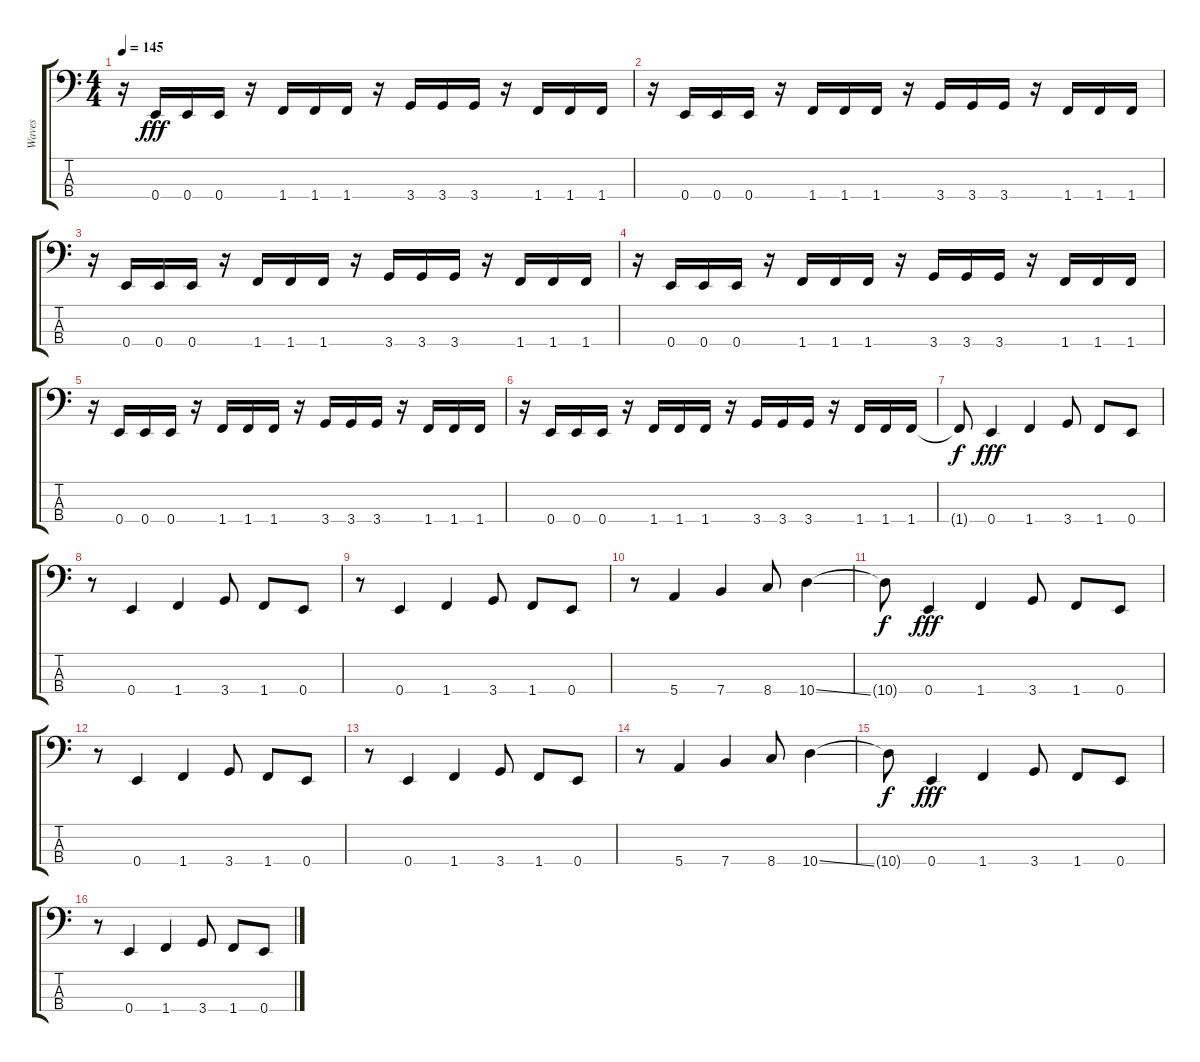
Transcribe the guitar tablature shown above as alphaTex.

\track ("Waves" "Waves") {instrument electricbasspick}
\staff {score tabs}
\tuning (G2 D2 A1 E1) {hide}
\ts (4 4)
\tempo 145
\clef f4
\ks c
r.16{dy fff} 0.4.16 0.4.16 0.4.16 r.16 1.4.16 1.4.16 1.4.16 r.16 3.4.16 3.4.16 3.4.16 r.16 1.4.16 1.4.16 1.4.16 |
r.16 0.4.16 0.4.16 0.4.16 r.16 1.4.16 1.4.16 1.4.16 r.16 3.4.16 3.4.16 3.4.16 r.16 1.4.16 1.4.16 1.4.16 |
r.16 0.4.16 0.4.16 0.4.16 r.16 1.4.16 1.4.16 1.4.16 r.16 3.4.16 3.4.16 3.4.16 r.16 1.4.16 1.4.16 1.4.16 |
r.16 0.4.16 0.4.16 0.4.16 r.16 1.4.16 1.4.16 1.4.16 r.16 3.4.16 3.4.16 3.4.16 r.16 1.4.16 1.4.16 1.4.16 |
r.16 0.4.16 0.4.16 0.4.16 r.16 1.4.16 1.4.16 1.4.16 r.16 3.4.16 3.4.16 3.4.16 r.16 1.4.16 1.4.16 1.4.16 |
r.16 0.4.16 0.4.16 0.4.16 r.16 1.4.16 1.4.16 1.4.16 r.16 3.4.16 3.4.16 3.4.16 r.16 1.4.16 1.4.16 1.4.16 |
1.4{t}.8{dy f} 0.4.4{dy fff} 1.4.4 3.4.8 1.4.8 0.4.8 |
r.8 0.4.4 1.4.4 3.4.8 1.4.8 0.4.8 |
r.8 0.4.4 1.4.4 3.4.8 1.4.8 0.4.8 |
r.8 5.4.4 7.4.4 8.4.8 10.4{ss}.4 |
10.4{t}.8{dy f} 0.4.4{dy fff} 1.4.4 3.4.8 1.4.8 0.4.8 |
r.8 0.4.4 1.4.4 3.4.8 1.4.8 0.4.8 |
r.8 0.4.4 1.4.4 3.4.8 1.4.8 0.4.8 |
r.8 5.4.4 7.4.4 8.4.8 10.4{ss}.4 |
10.4{t}.8{dy f} 0.4.4{dy fff} 1.4.4 3.4.8 1.4.8 0.4.8 |
r.8 0.4.4 1.4.4 3.4.8 1.4.8 0.4.8
